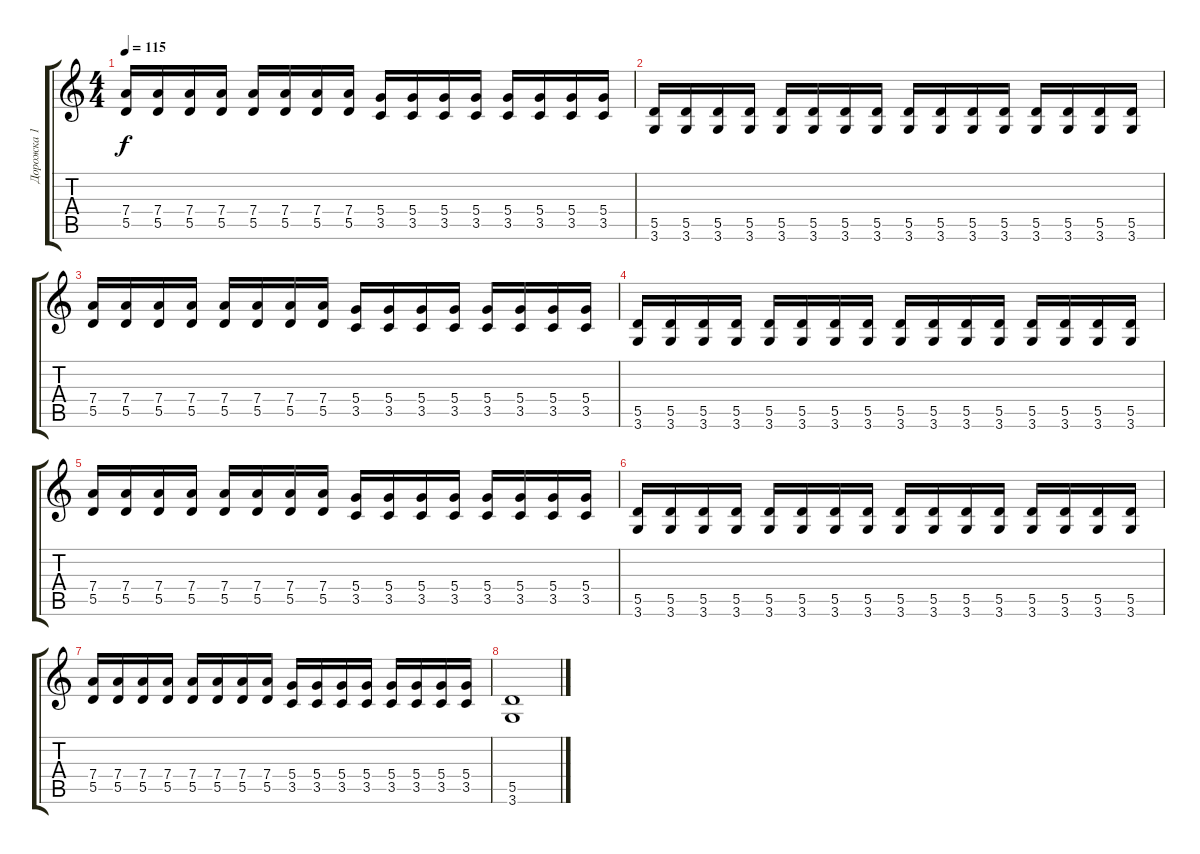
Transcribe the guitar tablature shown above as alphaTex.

\track ("Дорожка 1" "Дорожка 1") {instrument distortionguitar}
\staff {score tabs}
\tuning (E4 B3 G3 D3 A2 E2) {hide}
\ts (4 4)
\tempo 115
\clef g2
\ks c
(7.4 5.5).16{dy f} (7.4 5.5).16 (7.4 5.5).16 (7.4 5.5).16 (7.4 5.5).16 (7.4 5.5).16 (7.4 5.5).16 (7.4 5.5).16 (5.4 3.5).16 (5.4 3.5).16 (5.4 3.5).16 (5.4 3.5).16 (5.4 3.5).16 (5.4 3.5).16 (5.4 3.5).16 (5.4 3.5).16 |
(5.5 3.6).16 (5.5 3.6).16 (5.5 3.6).16 (5.5 3.6).16 (5.5 3.6).16 (5.5 3.6).16 (5.5 3.6).16 (5.5 3.6).16 (5.5 3.6).16 (5.5 3.6).16 (5.5 3.6).16 (5.5 3.6).16 (5.5 3.6).16 (5.5 3.6).16 (5.5 3.6).16 (5.5 3.6).16 |
(7.4 5.5).16 (7.4 5.5).16 (7.4 5.5).16 (7.4 5.5).16 (7.4 5.5).16 (7.4 5.5).16 (7.4 5.5).16 (7.4 5.5).16 (5.4 3.5).16 (5.4 3.5).16 (5.4 3.5).16 (5.4 3.5).16 (5.4 3.5).16 (5.4 3.5).16 (5.4 3.5).16 (5.4 3.5).16 |
(5.5 3.6).16 (5.5 3.6).16 (5.5 3.6).16 (5.5 3.6).16 (5.5 3.6).16 (5.5 3.6).16 (5.5 3.6).16 (5.5 3.6).16 (5.5 3.6).16 (5.5 3.6).16 (5.5 3.6).16 (5.5 3.6).16 (5.5 3.6).16 (5.5 3.6).16 (5.5 3.6).16 (5.5 3.6).16 |
(7.4 5.5).16 (7.4 5.5).16 (7.4 5.5).16 (7.4 5.5).16 (7.4 5.5).16 (7.4 5.5).16 (7.4 5.5).16 (7.4 5.5).16 (5.4 3.5).16 (5.4 3.5).16 (5.4 3.5).16 (5.4 3.5).16 (5.4 3.5).16 (5.4 3.5).16 (5.4 3.5).16 (5.4 3.5).16 |
(5.5 3.6).16 (5.5 3.6).16 (5.5 3.6).16 (5.5 3.6).16 (5.5 3.6).16 (5.5 3.6).16 (5.5 3.6).16 (5.5 3.6).16 (5.5 3.6).16 (5.5 3.6).16 (5.5 3.6).16 (5.5 3.6).16 (5.5 3.6).16 (5.5 3.6).16 (5.5 3.6).16 (5.5 3.6).16 |
(7.4 5.5).16 (7.4 5.5).16 (7.4 5.5).16 (7.4 5.5).16 (7.4 5.5).16 (7.4 5.5).16 (7.4 5.5).16 (7.4 5.5).16 (5.4 3.5).16 (5.4 3.5).16 (5.4 3.5).16 (5.4 3.5).16 (5.4 3.5).16 (5.4 3.5).16 (5.4 3.5).16 (5.4 3.5).16 |
(5.5 3.6).1
